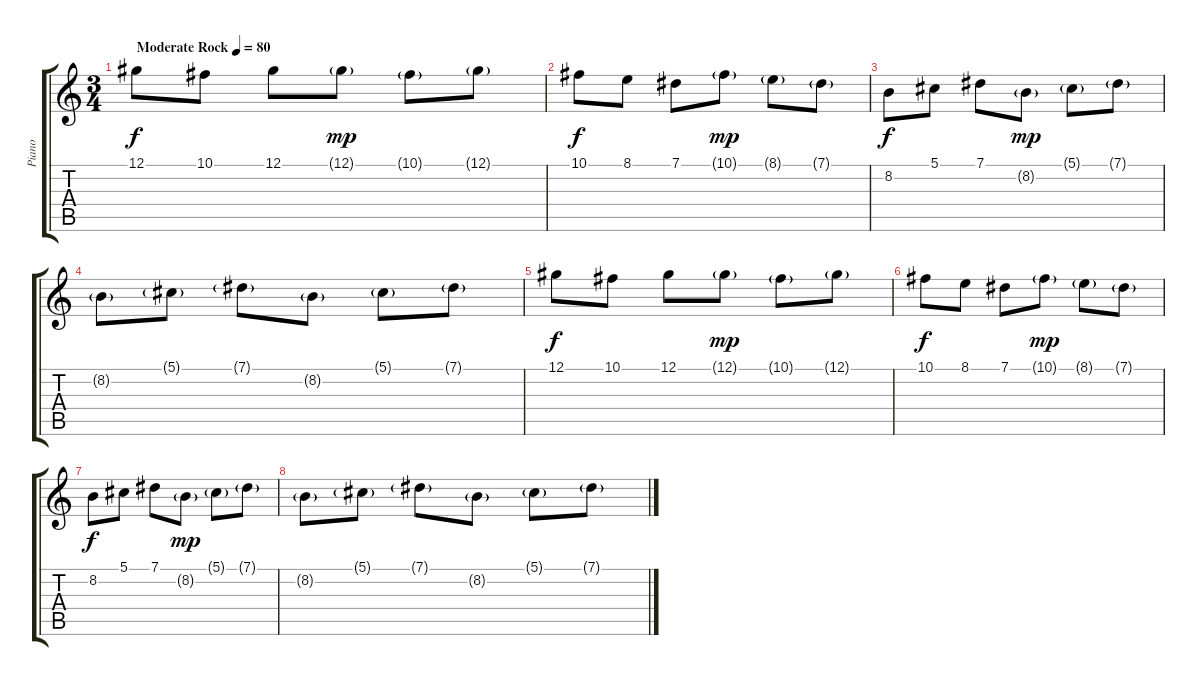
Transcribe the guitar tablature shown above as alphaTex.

\track ("Piano" "Piano") {instrument acousticgrandpiano}
\staff {score tabs}
\tuning (Ab4 Eb4 B3 Gb3 Db3 Ab2) {hide}
\ts (3 4)
\tempo (80 "Moderate Rock")
\clef g2
\ks c
12.1.8{dy f instrument acousticgrandpiano} 10.1.8 12.1.8 12.1{g}.8{dy mp} 10.1{g}.8 12.1{g}.8 |
10.1.8{dy f} 8.1.8 7.1.8 10.1{g}.8{dy mp} 8.1{g}.8 7.1{g}.8 |
8.2.8{dy f} 5.1.8 7.1.8 8.2{g}.8{dy mp} 5.1{g}.8 7.1{g}.8 |
8.2{g}.8 5.1{g}.8 7.1{g}.8 8.2{g}.8 5.1{g}.8 7.1{g}.8 |
12.1.8{dy f} 10.1.8 12.1.8 12.1{g}.8{dy mp} 10.1{g}.8 12.1{g}.8 |
10.1.8{dy f} 8.1.8 7.1.8 10.1{g}.8{dy mp} 8.1{g}.8 7.1{g}.8 |
8.2.8{dy f} 5.1.8 7.1.8 8.2{g}.8{dy mp} 5.1{g}.8 7.1{g}.8 |
8.2{g}.8 5.1{g}.8 7.1{g}.8 8.2{g}.8 5.1{g}.8 7.1{g}.8
